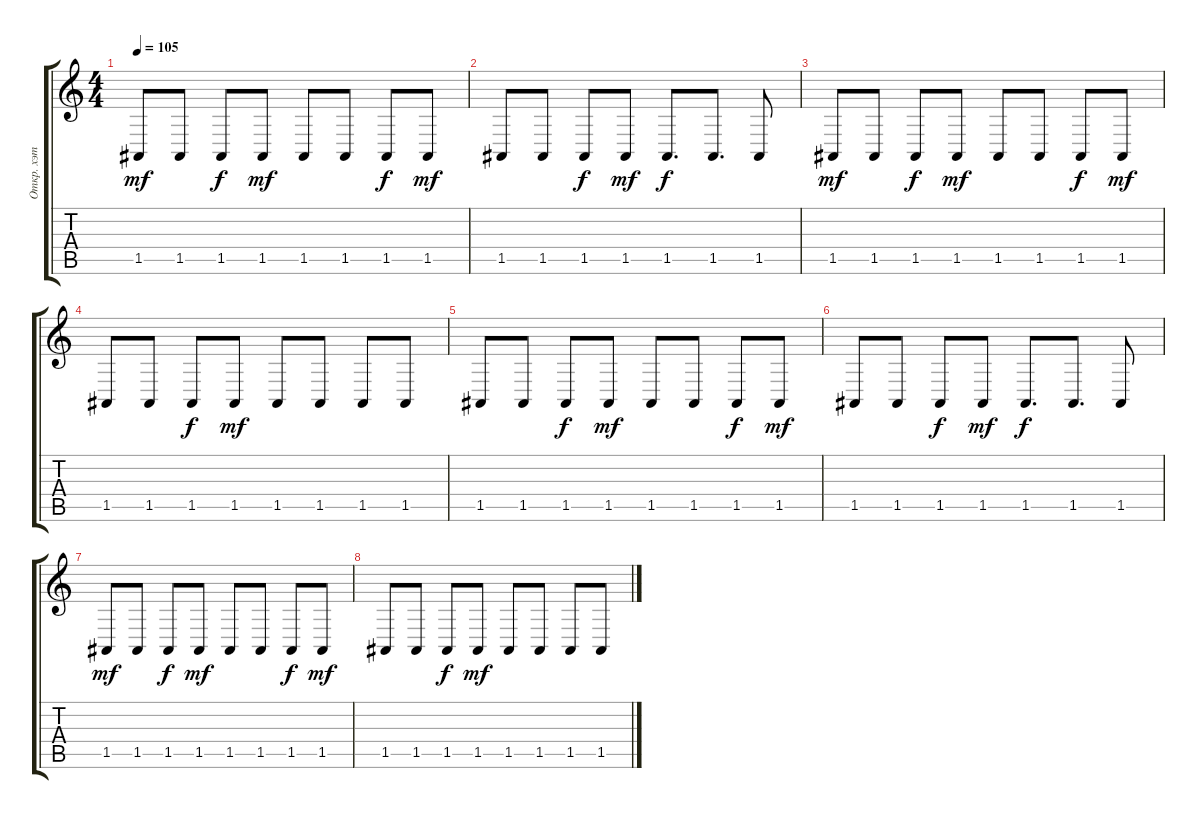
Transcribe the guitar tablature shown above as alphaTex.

\track ("Откр. хэт" "Откр. хэт") {instrument acousticgrandpiano}
\staff {score tabs}
\tuning (E4 B3 G3 D3 A2 E2) {hide}
\ts (4 4)
\tempo 105
\clef g2
\ks c
1.5.8{dy mf} 1.5.8 1.5.8{dy f} 1.5.8{dy mf} 1.5.8 1.5.8 1.5.8{dy f} 1.5.8{dy mf} |
1.5.8 1.5.8 1.5.8{dy f} 1.5.8{dy mf} 1.5.8{d dy f} 1.5.8{d} 1.5.8 |
1.5.8{dy mf} 1.5.8 1.5.8{dy f} 1.5.8{dy mf} 1.5.8 1.5.8 1.5.8{dy f} 1.5.8{dy mf} |
1.5.8 1.5.8 1.5.8{dy f} 1.5.8{dy mf} 1.5.8 1.5.8 1.5.8 1.5.8 |
1.5.8 1.5.8 1.5.8{dy f} 1.5.8{dy mf} 1.5.8 1.5.8 1.5.8{dy f} 1.5.8{dy mf} |
1.5.8 1.5.8 1.5.8{dy f} 1.5.8{dy mf} 1.5.8{d dy f} 1.5.8{d} 1.5.8 |
1.5.8{dy mf} 1.5.8 1.5.8{dy f} 1.5.8{dy mf} 1.5.8 1.5.8 1.5.8{dy f} 1.5.8{dy mf} |
1.5.8 1.5.8 1.5.8{dy f} 1.5.8{dy mf} 1.5.8 1.5.8 1.5.8 1.5.8
